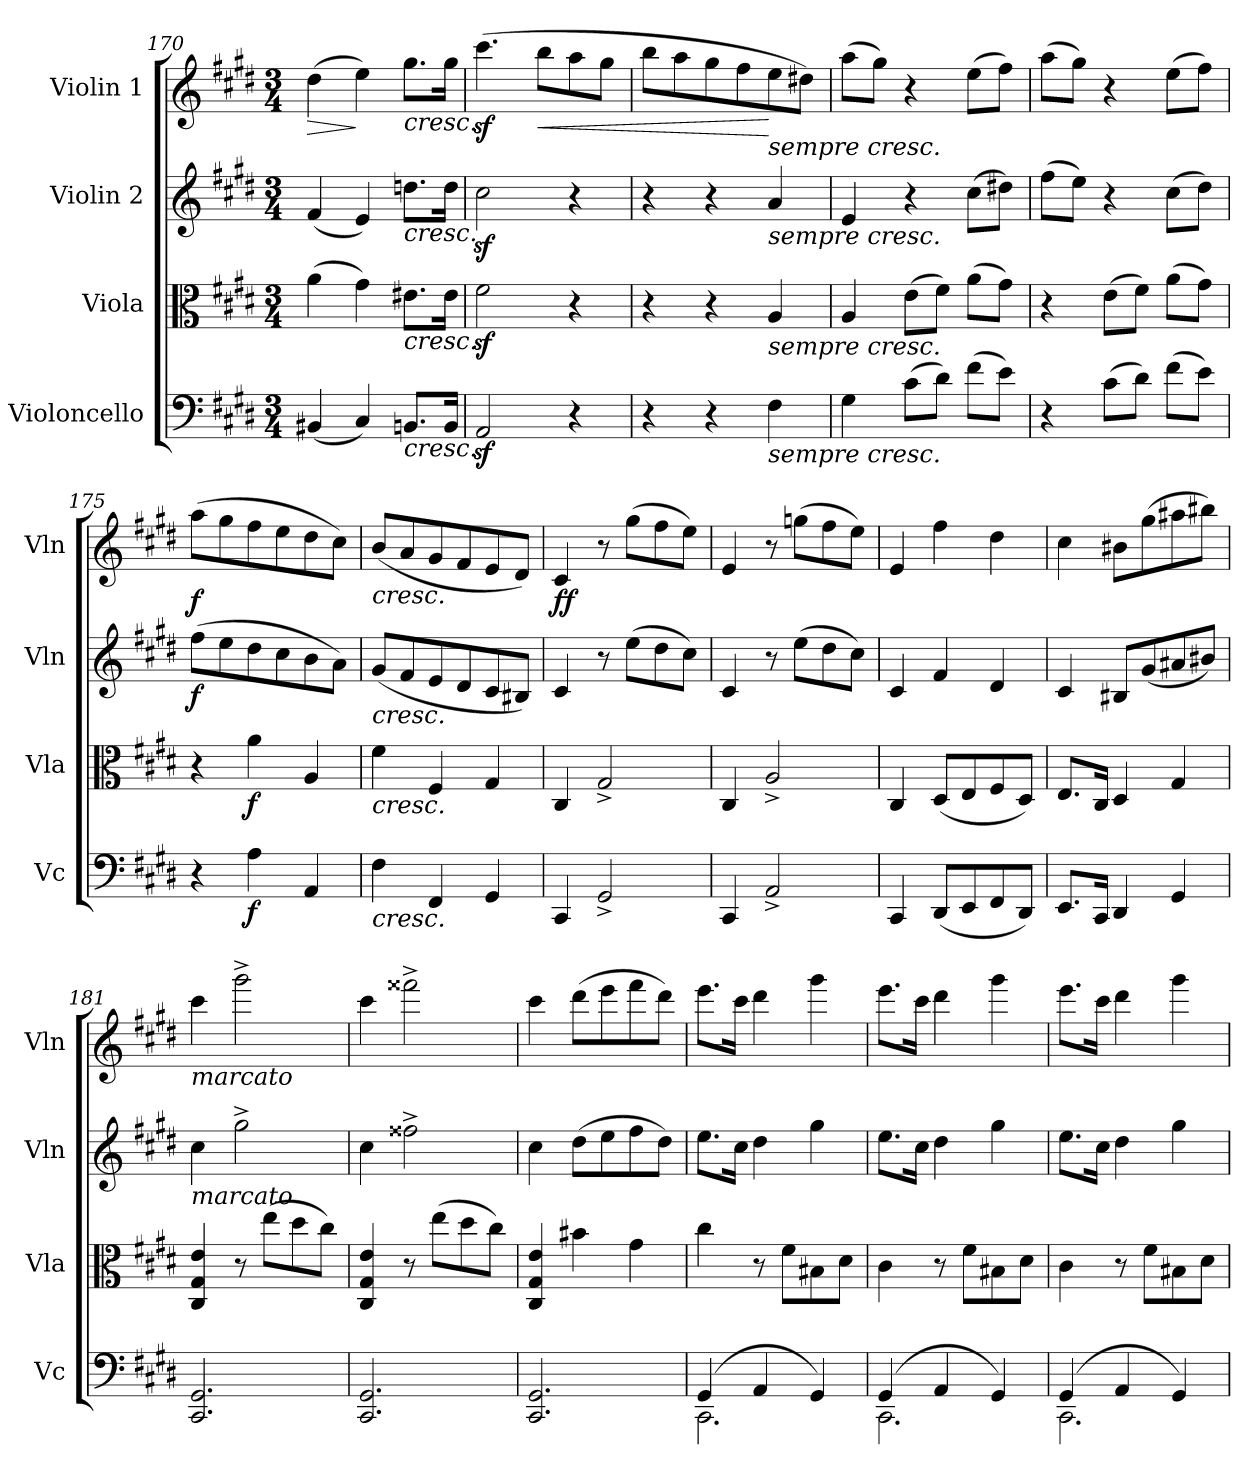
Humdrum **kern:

**kern	**dynam	**kern	**dynam	**kern	**dynam	**kern	**dynam
*part4	*part4	*part3	*part3	*part2	*part2	*part1	*part1
*staff4	*staff4	*staff3	*staff3	*staff2	*staff2	*staff1	*staff1
*I"Violoncello	*	*I"Viola	*	*I"Violin 2	*	*I"Violin 1	*
*I'Vc	*	*I'Vla	*	*I'Vln	*	*I'Vln	*
*clefF4	*	*clefC3	*	*clefG2	*	*clefG2	*
*k[f#c#g#d#]	*	*k[f#c#g#d#]	*	*k[f#c#g#d#]	*	*k[f#c#g#d#]	*
*M3/4	*	*M3/4	*	*M3/4	*	*M3/4	*
=170	=170	=170	=170	=170	=170	=170	=170
!	!	!	!	!	!	!	!LO:HP:b
(<4BB#X/	.	(>4a\	.	(<4f#/	.	(>4dd#\	>
4C#/)	.	4g#\)	.	4e/)	.	4ee\)	]
!	!	!	!	!	!	!LO:TX:b:i:t=cresc.	!
!	!	!	!	!LO:TX:b:i:t=cresc.	!	!	!
!	!	!LO:TX:b:i:t=cresc.	!	!	!	!	!
!LO:TX:b:i:t=cresc.	!	!	!	!	!	!	!
8.BBn/L	.	8.e#X\L	.	8.ddn\L	.	8.gg#\L	.
16BB/Jk	.	16e#\Jk	.	16dd\Jk	.	16gg#\Jk	.
=171	=171	=171	=171	=171	=171	=171	=171
2AAz</	.	2f#z<\	.	2cc#z<\	.	(>4.ccc#z<\	.
!	!	!	!	!	!	!	!LO:HP:b
.	.	.	.	.	.	8bb\L	<
4r	.	4r	.	4r	.	8aa\	.
.	.	.	.	.	.	8gg#\J	.
=172	=172	=172	=172	=172	=172	=172	=172
4r	.	4r	.	4r	.	8bb\L	.
.	.	.	.	.	.	8aa\	.
4r	.	4r	.	4r	.	8gg#\	.
.	.	.	.	.	.	8ff#\	.
!	!	!	!	!	!	!LO:TX:b:i:t=sempre   cresc.	!
!	!	!	!	!LO:TX:b:i:t=sempre   cresc.	!	!	!
!	!	!LO:TX:b:i:t=sempre   cresc.	!	!	!	!	!
!LO:TX:b:i:t=sempre   cresc.	!	!	!	!	!	!	!
4F#\	.	4A/	.	4a/	.	8ee\	[
.	.	.	.	.	.	8dd#X\J)	.
=173	=173	=173	=173	=173	=173	=173	=173
4G#\	.	4A/	.	4e/	.	(>8aa\L	.
.	.	.	.	.	.	8gg#\J)	.
(>8c#\L	.	(>8e\L	.	4r	.	4r	.
8d#\J)	.	8f#\J)	.	.	.	.	.
(>8f#\L	.	(>8a\L	.	(>8cc#\L	.	(>8ee\L	.
8e\J)	.	8g#\J)	.	8dd#X\J)	.	8ff#\J)	.
!!LO:LB:g=z
=174	=174	=174	=174	=174	=174	=174	=174
4r	.	4r	.	(>8ff#\L	.	(>8aa\L	.
.	.	.	.	8ee\J)	.	8gg#\J)	.
(>8c#\L	.	(>8e\L	.	4r	.	4r	.
8d#\J)	.	8f#\J)	.	.	.	.	.
(>8f#\L	.	(>8a\L	.	(>8cc#\L	.	(>8ee\L	.
8e\J)	.	8g#\J)	.	8dd#\J)	.	8ff#\J)	.
=175	=175	=175	=175	=175	=175	=175	=175
!	!	!	!	!	!LO:DY:b	!	!LO:DY:b
4r	.	4r	.	(>8ff#\L	f	(>8aa\L	f
.	.	.	.	8ee\	.	8gg#\	.
!	!LO:DY:b	!	!LO:DY:b	!	!	!	!
4A\	f	4a\	f	8dd#\	.	8ff#\	.
.	.	.	.	8cc#\	.	8ee\	.
4AA/	.	4A/	.	8b\	.	8dd#\	.
.	.	.	.	8a\J)	.	8cc#\J)	.
=176	=176	=176	=176	=176	=176	=176	=176
!	!	!	!	!	!	!LO:TX:b:i:t=cresc.	!
!	!	!	!	!LO:TX:b:i:t=cresc.	!	!	!
!	!	!LO:TX:b:i:t=cresc.	!	!	!	!	!
!LO:TX:b:i:t=cresc.	!	!	!	!	!	!	!
4F#\	.	4f#\	.	(<8g#/L	.	(<8b/L	.
.	.	.	.	8f#/	.	8a/	.
4FF#/	.	4F#/	.	8e/	.	8g#/	.
.	.	.	.	8d#/	.	8f#/	.
4GG#/	.	4G#/	.	8c#/	.	8e/	.
.	.	.	.	8B#X/J)	.	8d#/J)	.
=177	=177	=177	=177	=177	=177	=177	=177
!	!LO:DY:b	!	!LO:DY:b	!	!LO:DY:b	!	!LO:DY:b
4CC#/	other-dynamics	4C#/	other-dynamics	4c#/	other-dynamics	4c#/	ff
2GG#^/	.	2G#^/	.	8r	.	8r	.
.	.	.	.	(>8ee\L	.	(>8gg#\L	.
.	.	.	.	8dd#\	.	8ff#\	.
.	.	.	.	8cc#\J)	.	8ee\J)	.
=178	=178	=178	=178	=178	=178	=178	=178
4CC#/	.	4C#/	.	4c#/	.	4e/	.
2AA^/	.	2A^/	.	8r	.	8r	.
.	.	.	.	(>8ee\L	.	(>8ggn\L	.
.	.	.	.	8dd#\	.	8ff#\	.
.	.	.	.	8cc#\J)	.	8ee\J)	.
!!LO:LB:g=z
=179	=179	=179	=179	=179	=179	=179	=179
4CC#/	.	4C#/	.	4c#/	.	4e/	.
(<8DD#/L	.	(<8D#/L	.	4f#/	.	4ff#\	.
8EE/	.	8E/	.	.	.	.	.
8FF#/	.	8F#/	.	4d#/	.	4dd#\	.
8DD#/J)	.	8D#/J)	.	.	.	.	.
=180	=180	=180	=180	=180	=180	=180	=180
8.EE/L	.	8.E/L	.	4c#/	.	4cc#\	.
16CC#/Jk	.	16C#/Jk	.	.	.	.	.
4DD#/	.	4D#/	.	8B#X/L	.	8b#X\L	.
.	.	.	.	(<8g#/	.	(>8gg#\	.
4GG#/	.	4G#/	.	8a#X/	.	8aa#X\	.
.	.	.	.	8b#X/J)	.	8bb#X\J)	.
=181	=181	=181	=181	=181	=181	=181	=181
!	!	!	!	!	!	!LO:TX:b:i:t=marcato	!
!	!	!	!	!LO:TX:b:i:t=marcato	!	!	!
2.CC#/ 2.GG#/	.	4C#/ 4G#/ 4e/	.	4cc#\	.	4ccc#\	.
.	.	8r	.	2gg#^\	.	2ggg#^\	.
.	.	(>8ee\L	.	.	.	.	.
.	.	8dd#\	.	.	.	.	.
.	.	8cc#\J)	.	.	.	.	.
=182	=182	=182	=182	=182	=182	=182	=182
2.CC#/ 2.GG#/	.	4C#/ 4G#/ 4e/	.	4cc#\	.	4ccc#\	.
.	.	8r	.	2ff##X^\	.	2fff##X^\	.
.	.	(>8ee\L	.	.	.	.	.
.	.	8dd#\	.	.	.	.	.
.	.	8cc#\J)	.	.	.	.	.
=183	=183	=183	=183	=183	=183	=183	=183
2.CC#/ 2.GG#/	.	4C#/ 4G#/ 4e/	.	4cc#\	.	4ccc#\	.
.	.	4b#X\	.	(>8dd#\L	.	(>8ddd#\L	.
.	.	.	.	8ee\	.	8eee\	.
.	.	4g#\	.	8ff#\	.	8fff#\	.
.	.	.	.	8dd#\J)	.	8ddd#\J)	.
!!LO:LB:g=z
=184	=184	=184	=184	=184	=184	=184	=184
*^	*	*	*	*	*	*	*
*	*^	*	*	*	*	*	*	*
!	!	!	!LO:DY:b	!	!LO:DY:b	!	!LO:DY:b	!	!LO:DY:b
(>4GG#/	2.CC#\	4.ryy	other-dynamics	4cc#\	other-dynamics	8.ee\L	other-dynamics	8.eee\L	other-dynamics
.	.	.	.	.	.	16cc#\Jk	.	16ccc#\Jk	.
4AA/	.	.	.	8r	.	4dd#\	.	4ddd#\	.
.	.	4.ryy	.	8f#\L	.	.	.	.	.
4GG#/)	.	.	.	8B#X\	.	4gg#\	.	4ggg#\	.
.	.	.	.	8d#\J	.	.	.	.	.
=185	=185	=185	=185	=185	=185	=185	=185	=185	=185
(>4GG#/	2.CC#\	4.ryy	.	4c#\	.	8.ee\L	.	8.eee\L	.
.	.	.	.	.	.	16cc#\Jk	.	16ccc#\Jk	.
4AA/	.	.	.	8r	.	4dd#\	.	4ddd#\	.
.	.	4.ryy	.	8f#\L	.	.	.	.	.
4GG#/)	.	.	.	8B#X\	.	4gg#\	.	4ggg#\	.
.	.	.	.	8d#\J	.	.	.	.	.
=186	=186	=186	=186	=186	=186	=186	=186	=186	=186
(>4GG#/	2.CC#\	4.ryy	.	4c#\	.	8.ee\L	.	8.eee\L	.
.	.	.	.	.	.	16cc#\Jk	.	16ccc#\Jk	.
4AA/	.	.	.	8r	.	4dd#\	.	4ddd#\	.
.	.	4.ryy	.	8f#\L	.	.	.	.	.
4GG#/)	.	.	.	8B#X\	.	4gg#\	.	4ggg#\	.
.	.	.	.	8d#\J	.	.	.	.	.
*v	*v	*v	*	*	*	*	*	*	*
=	=	=	=	=	=	=	=
*-	*-	*-	*-	*-	*-	*-	*-
